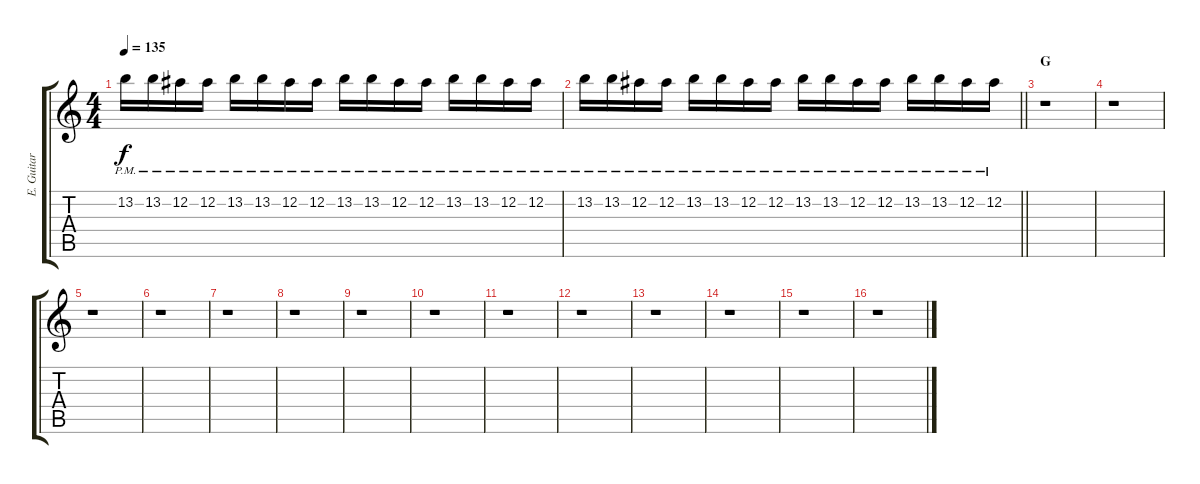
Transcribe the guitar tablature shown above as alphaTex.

\track ("E. Guitar III" "E. Guitar ") {instrument overdrivenguitar}
\staff {score tabs}
\tuning (Eb4 Bb3 Gb3 Db3 Ab2 Eb2) {hide}
\ts (4 4)
\tempo 135
\clef g2
\ks c
13.2{pm}.16{dy f} 13.2{pm}.16 12.2{pm}.16 12.2{pm}.16 13.2{pm}.16 13.2{pm}.16 12.2{pm}.16 12.2{pm}.16 13.2{pm}.16 13.2{pm}.16 12.2{pm}.16 12.2{pm}.16 13.2{pm}.16 13.2{pm}.16 12.2{pm}.16 12.2{pm}.16 |
\barLineRight lightlight
13.2{pm}.16 13.2{pm}.16 12.2{pm}.16 12.2{pm}.16 13.2{pm}.16 13.2{pm}.16 12.2{pm}.16 12.2{pm}.16 13.2{pm}.16 13.2{pm}.16 12.2{pm}.16 12.2{pm}.16 13.2{pm}.16 13.2{pm}.16 12.2{pm}.16 12.2{pm}.16 |
\section ("" "G")
r.1 |
r.1 |
r.1 |
r.1 |
r.1 |
r.1 |
r.1 |
r.1 |
r.1 |
r.1 |
r.1 |
r.1 |
r.1 |
r.1
